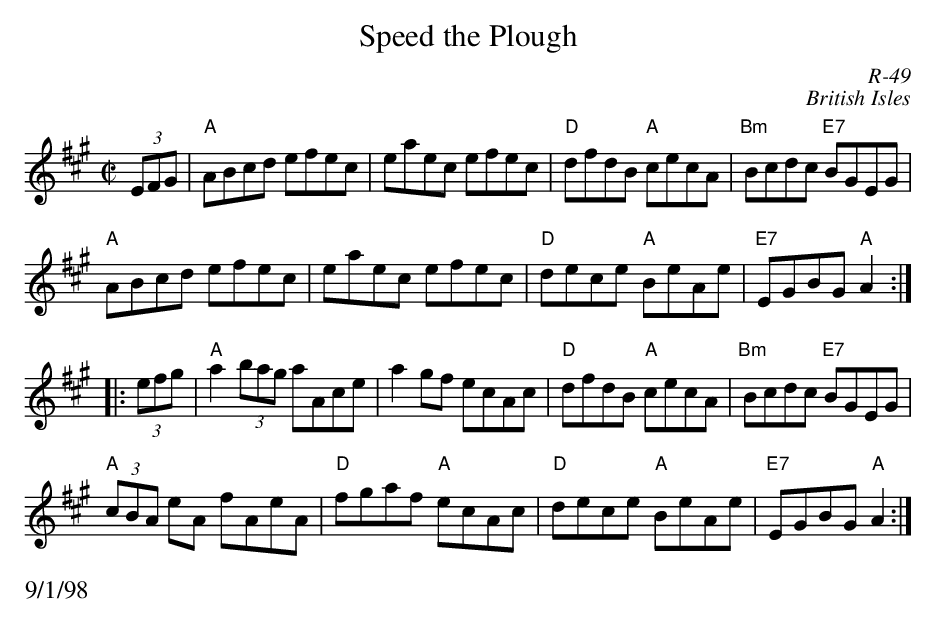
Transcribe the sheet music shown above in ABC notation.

X:1
T: Speed the Plough
C: R-49
C: British Isles
M: C|
K: A
(3EFG| "A"ABcd efec| eaec efec| "D"dfdB "A"cecA| "Bm"Bcdc "E7"BGEG|
       "A"ABcd efec| eaec efec| "D"dece "A"BeAe| "E7"EGBG "A"A2 :|
|:\
(3efg| "A"a2 (3bag aAce| a2gf ecAc| "D"dfdB "A"cecA| "Bm"Bcdc "E7"BGEG|
       "A"(3cBA eA fAeA| "D"fgaf "A"ecAc| "D"dece "A"BeAe| "E7"EGBG "A"A2 :|
